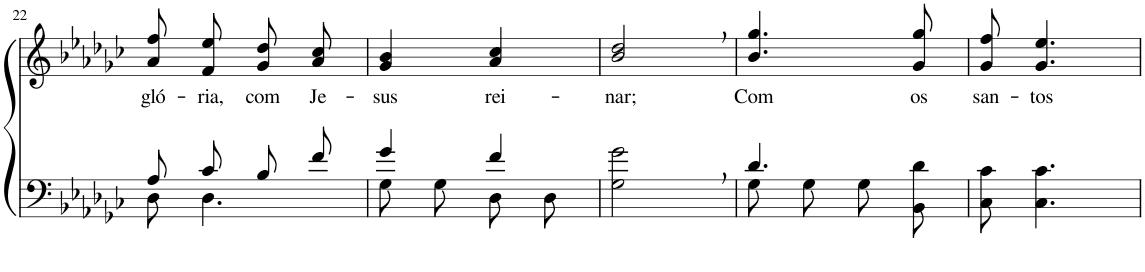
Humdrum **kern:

**kern	**kern	**text
*part2	*part1	*part1
*staff2	*staff1	*staff1
*I"Parte III e IV	*I"Parte I e II	*
!!LO:PB:g=z
*clefF4	*clefG2	*
*Trd2c3	*Trd2c3	*
*k[b-e-a-d-g-c-]	*k[b-e-a-d-g-c-]	*
*M2/4	*M2/4	*
=22	=22	=22
*^	*	*
!	!	!	!LO:LY:b
8A-/L	8D-\	8a-\ 8ff\L	gló-
!	!	!	!LO:LY:b
8c-/J	4.D-\	8f\ 8ee-\J	-ria,
!	!	!	!LO:LY:b
8B-/L	.	8g-/ 8dd-/L	com
!	!	!	!LO:LY:b
8f/J	.	8a-/ 8cc-/J	Je-
=23	=23	=23	=23
!	!	!	!LO:LY:b
4g-/	8G-\L	4g-/ 4b-/	-sus
.	8G-\J	.	.
!	!	!	!LO:LY:b
4f/	8D-\L	4a-/ 4cc-/	rei-
.	8D-\J	.	.
=24	=24	=24	=24
!	!	!	!LO:LY:b
*v	*v	*	*
2G-\, 2g-\,	2b-/, 2dd-/,	-nar;
=25	=25	=25
*^	*	*
!	!	!	!LO:LY:b
4.d-/	8G-\L	4.b-/ 4.gg-/	Com
.	8G-\J	.	.
.	8G-\L	.	.
!	!	!	!LO:LY:b
8ryy	8BB-\ 8d-\J	8g-/ 8gg-/	os
=26	=26	=26	=26
!	!	!	!LO:LY:b
*v	*v	*	*
8C-\ 8c-\	8g-/ 8ff/	san-
!	!	!LO:LY:b
4.C-\ 4.c-\	4.g-/ 4.ee-/	-tos
=	=	=
*-	*-	*-
